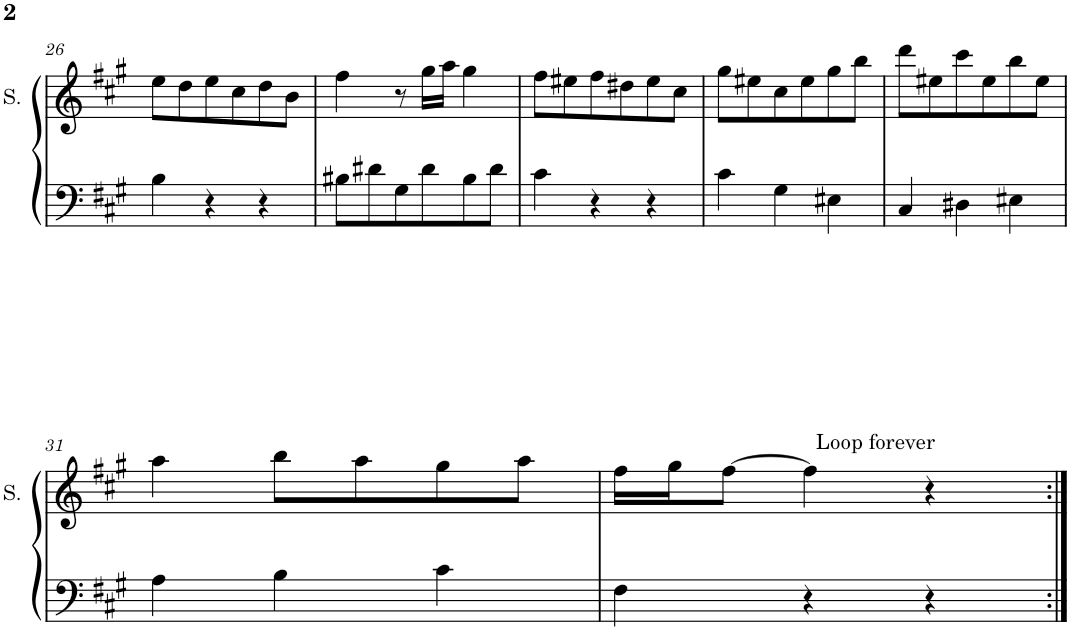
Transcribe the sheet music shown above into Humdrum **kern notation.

**kern	**kern
*part2	*part1
*staff2	*staff1
*I"Square Synthesizer	*I"Square
*	*I'S.
!!LO:PB:g=z
*clefF4	*clefG2
*k[f#c#g#]	*k[f#c#g#]
*M3/4	*M3/4
=26	=26
4B\	8ee\L
.	8dd\
4r	8ee\
.	8cc#\
4r	8dd\
.	8b\J
=27	=27
8B#X\L	4ff#\
8d#X\	.
8G#\	8r
8d#\	16gg#\LL
.	16aa\JJ
8B#\	4gg#\
8d#\J	.
=28	=28
4c#\	8ff#\L
.	8ee#X\
4r	8ff#\
.	8dd#X\
4r	8ee#\
.	8cc#\J
=29	=29
4c#\	8gg#\L
.	8ee#X\
4G#\	8cc#\
.	8ee#\
4E#X\	8gg#\
.	8bb\J
=30	=30
4C#/	8ddd\L
.	8ee#X\
4D#X\	8ccc#\
.	8ee#\
4E#X\	8bb\
.	8ee#\J
!!LO:LB:g=z
=31	=31
4A\	4aa\
4B\	8bb\L
.	8aa\
4c#\	8gg#\
.	8aa\J
=32	=32
4F#\	16ff#\LL
.	16gg#\J
.	[8ff#\J
!	!LO:TX:a:t=Loop forever
4r	4ff#\]
4r	4r
=:|!	=:|!
*-	*-
